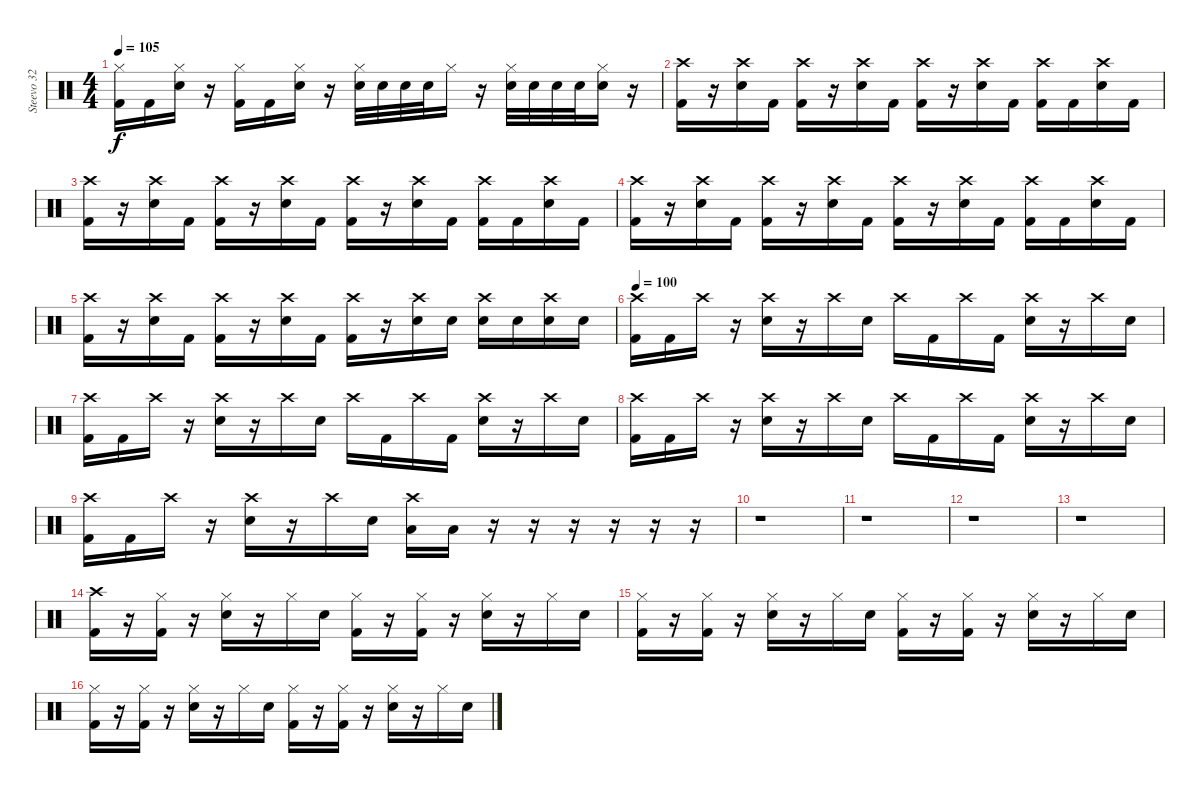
\track ("Steevo 32" "Steevo 32") {instrument percussion}
\staff {score}
\articulation defaults
\ts (4 4)
\tempo 105
\clef neutral
\ks c
("Hi-Hat (closed)" "Kick (hit) 2").16{dy f} "Kick (hit) 2".16 ("Hi-Hat (closed)" "Electric Snare (hit)").16 r.16 ("Hi-Hat (closed)" "Kick (hit) 2").16 "Kick (hit) 2".16 ("Hi-Hat (closed)" "Electric Snare (hit)").16 r.16 ("Hi-Hat (closed)" "Electric Snare (hit)").32 "Electric Snare (hit)".32 "Electric Snare (hit)".32 "Electric Snare (hit)".32 "Hi-Hat (closed)".16 r.16 ("Hi-Hat (closed)" "Electric Snare (hit)").32 "Electric Snare (hit)".32 "Electric Snare (hit)".32 "Electric Snare (hit)".32 ("Hi-Hat (closed)" "Electric Snare (hit)").16 r.16 |
("Crash high (hit)" "Kick (hit) 2").16 r.16 ("Crash high (hit)" "Electric Snare (hit)").16 "Kick (hit) 2".16 ("Crash high (hit)" "Kick (hit) 2").16 r.16 ("Crash high (hit)" "Electric Snare (hit)").16 "Kick (hit) 2".16 ("Crash high (hit)" "Kick (hit) 2").16 r.16 ("Crash high (hit)" "Electric Snare (hit)").16 "Kick (hit) 2".16 ("Crash high (hit)" "Kick (hit) 2").16 "Kick (hit) 2".16 ("Crash high (hit)" "Electric Snare (hit)").16 "Kick (hit) 2".16 |
("Crash high (hit)" "Kick (hit) 2").16 r.16 ("Crash high (hit)" "Electric Snare (hit)").16 "Kick (hit) 2".16 ("Crash high (hit)" "Kick (hit) 2").16 r.16 ("Crash high (hit)" "Electric Snare (hit)").16 "Kick (hit) 2".16 ("Crash high (hit)" "Kick (hit) 2").16 r.16 ("Crash high (hit)" "Electric Snare (hit)").16 "Kick (hit) 2".16 ("Crash high (hit)" "Kick (hit) 2").16 "Kick (hit) 2".16 ("Crash high (hit)" "Electric Snare (hit)").16 "Kick (hit) 2".16 |
("Crash high (hit)" "Kick (hit) 2").16 r.16 ("Crash high (hit)" "Electric Snare (hit)").16 "Kick (hit) 2".16 ("Crash high (hit)" "Kick (hit) 2").16 r.16 ("Crash high (hit)" "Electric Snare (hit)").16 "Kick (hit) 2".16 ("Crash high (hit)" "Kick (hit) 2").16 r.16 ("Crash high (hit)" "Electric Snare (hit)").16 "Kick (hit) 2".16 ("Crash high (hit)" "Kick (hit) 2").16 "Kick (hit) 2".16 ("Crash high (hit)" "Electric Snare (hit)").16 "Kick (hit) 2".16 |
("Crash high (hit)" "Kick (hit) 2").16 r.16 ("Crash high (hit)" "Electric Snare (hit)").16 "Kick (hit) 2".16 ("Crash high (hit)" "Kick (hit) 2").16 r.16 ("Crash high (hit)" "Electric Snare (hit)").16 "Kick (hit) 2".16 ("Crash high (hit)" "Kick (hit) 2").16 r.16 ("Crash high (hit)" "Electric Snare (hit)").16 "Electric Snare (hit)".16 ("Crash high (hit)" "Electric Snare (hit)").16 "Electric Snare (hit)".16 ("Crash high (hit)" "Electric Snare (hit)").16 "Electric Snare (hit)".16 |
\tempo 100
("Crash high (hit)" "Kick (hit) 2").16 "Kick (hit) 2".16 "Crash high (hit)".16 r.16 ("Crash high (hit)" "Electric Snare (hit)").16 r.16 "Crash high (hit)".16 "Electric Snare (hit)".16 "Crash high (hit)".16 "Kick (hit) 2".16 "Crash high (hit)".16 "Kick (hit) 2".16 ("Crash high (hit)" "Electric Snare (hit)").16 r.16 "Crash high (hit)".16 "Electric Snare (hit)".16 |
("Crash high (hit)" "Kick (hit) 2").16 "Kick (hit) 2".16 "Crash high (hit)".16 r.16 ("Crash high (hit)" "Electric Snare (hit)").16 r.16 "Crash high (hit)".16 "Electric Snare (hit)".16 "Crash high (hit)".16 "Kick (hit) 2".16 "Crash high (hit)".16 "Kick (hit) 2".16 ("Crash high (hit)" "Electric Snare (hit)").16 r.16 "Crash high (hit)".16 "Electric Snare (hit)".16 |
("Crash high (hit)" "Kick (hit) 2").16 "Kick (hit) 2".16 "Crash high (hit)".16 r.16 ("Crash high (hit)" "Electric Snare (hit)").16 r.16 "Crash high (hit)".16 "Electric Snare (hit)".16 "Crash high (hit)".16 "Kick (hit) 2".16 "Crash high (hit)".16 "Kick (hit) 2".16 ("Crash high (hit)" "Electric Snare (hit)").16 r.16 "Crash high (hit)".16 "Electric Snare (hit)".16 |
("Crash high (hit)" "Kick (hit) 2").16 "Kick (hit) 2".16 "Crash high (hit)".16 r.16 ("Crash high (hit)" "Electric Snare (hit)").16 r.16 "Crash high (hit)".16 "Electric Snare (hit)".16 ("Crash high (hit)" "Low Floor Tom (hit)").16 "Low Floor Tom (hit)".16 r.16 r.16 r.16 r.16 r.16 r.16 |
r.1 |
r.1 |
r.1 |
r.1 |
("Crash high (hit)" "Kick (hit) 2").16{volume 12} r.16 ("Hi-Hat (closed)" "Kick (hit) 2").16 r.16 ("Hi-Hat (closed)" "Electric Snare (hit)").16 r.16 "Hi-Hat (closed)".16 "Electric Snare (hit)".16 ("Hi-Hat (closed)" "Kick (hit) 2").16 r.16 ("Hi-Hat (closed)" "Kick (hit) 2").16 r.16 ("Hi-Hat (closed)" "Electric Snare (hit)").16 r.16 "Hi-Hat (closed)".16 "Electric Snare (hit)".16 |
("Hi-Hat (closed)" "Kick (hit) 2").16 r.16 ("Hi-Hat (closed)" "Kick (hit) 2").16 r.16 ("Hi-Hat (closed)" "Electric Snare (hit)").16 r.16 "Hi-Hat (closed)".16 "Electric Snare (hit)".16 ("Hi-Hat (closed)" "Kick (hit) 2").16 r.16 ("Hi-Hat (closed)" "Kick (hit) 2").16 r.16 ("Hi-Hat (closed)" "Electric Snare (hit)").16 r.16 "Hi-Hat (closed)".16 "Electric Snare (hit)".16 |
("Hi-Hat (closed)" "Kick (hit) 2").16 r.16 ("Hi-Hat (closed)" "Kick (hit) 2").16 r.16 ("Hi-Hat (closed)" "Electric Snare (hit)").16 r.16 "Hi-Hat (closed)".16 "Electric Snare (hit)".16 ("Hi-Hat (closed)" "Kick (hit) 2").16 r.16 ("Hi-Hat (closed)" "Kick (hit) 2").16 r.16 ("Hi-Hat (closed)" "Electric Snare (hit)").16 r.16 "Hi-Hat (closed)".16 "Electric Snare (hit)".16
